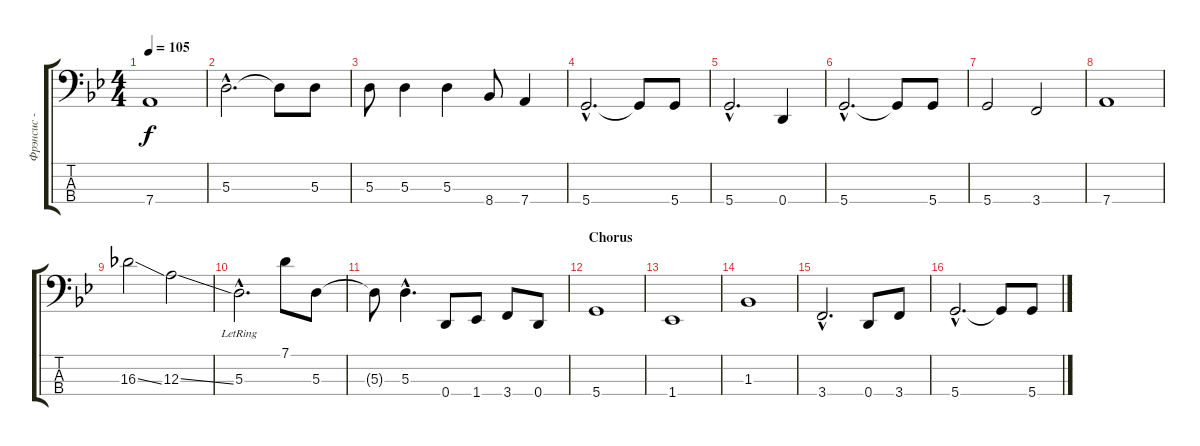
\track ("Фрэнсис - D(!)-A-D-G" "Фрэнсис - ") {instrument electricbassfinger}
\staff {score tabs}
\tuning (G2 D2 A1 D1) {hide}
\ts (4 4)
\tempo 105
\clef f4
\ks gminor
7.4.1{dy f} |
5.3{hac}.2{d} 5.3{t}.8 5.3.8 |
5.3.8 5.3.4 5.3.4 8.4.8 7.4.4 |
5.4{hac}.2{d} 5.4{t}.8 5.4.8 |
5.4{hac}.2{d} 0.4.4 |
5.4{hac}.2{d} 5.4{t}.8 5.4.8 |
5.4.2 3.4.2 |
7.4.1 |
16.3{ss}.2 12.3{ss}.2 |
5.3{hac lr}.2{d} 7.1.8 5.3.8 |
5.3{t}.8 5.3{hac}.4{d} 0.4.8 1.4.8 3.4.8 0.4.8 |
\section ("" "Chorus")
5.4.1 |
1.4.1 |
1.3.1 |
3.4{hac}.2{d} 0.4.8 3.4.8 |
5.4{hac}.2{d} 5.4{t}.8 5.4.8
